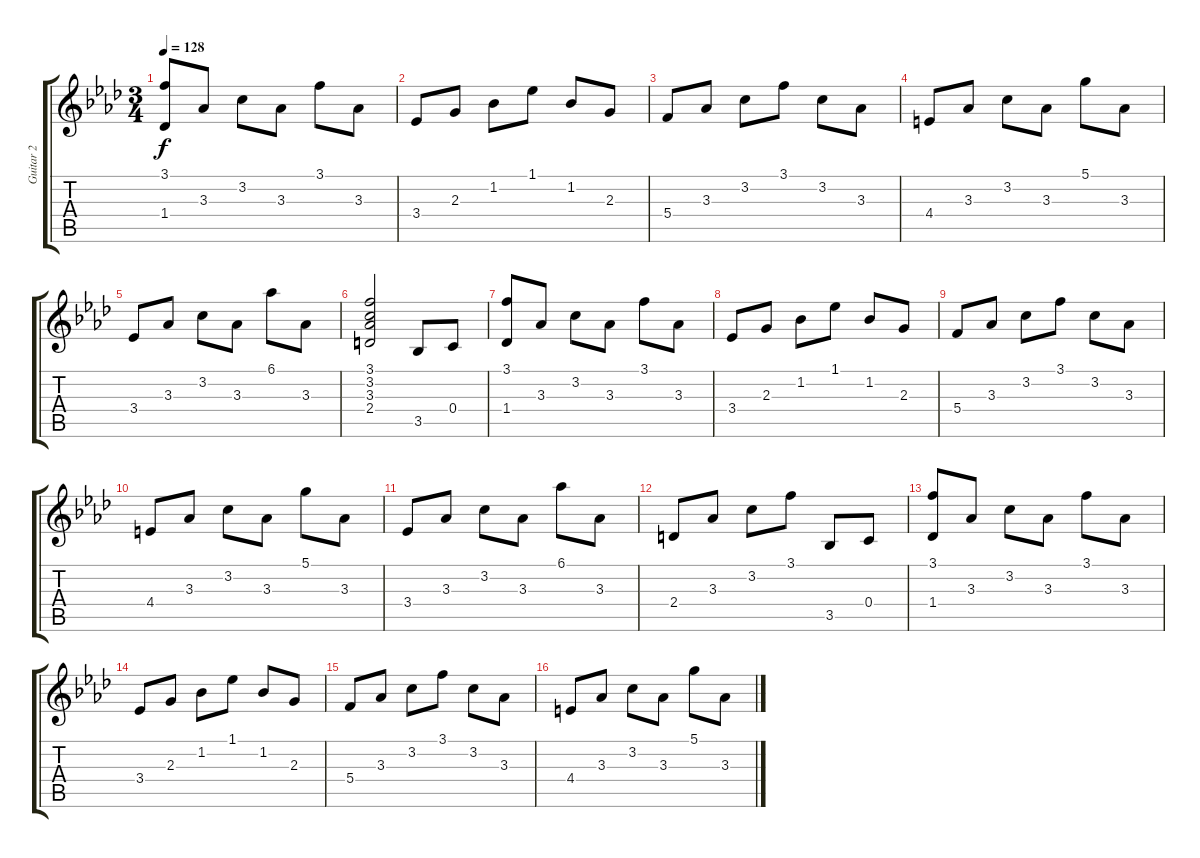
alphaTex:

\track ("Guitar 2" "Guitar 2") {instrument acousticguitarsteel}
\staff {score tabs}
\tuning (D4 A3 F3 C3 G2 D2) {hide}
\ts (3 4)
\tempo 128
\clef g2
\ks fminor
(3.1 1.4).8{dy f} 3.3.8 3.2.8 3.3.8 3.1.8 3.3.8 |
3.4.8 2.3.8 1.2.8 1.1.8 1.2.8 2.3.8 |
5.4.8 3.3.8 3.2.8 3.1.8 3.2.8 3.3.8 |
4.4.8 3.3.8 3.2.8 3.3.8 5.1.8 3.3.8 |
3.4.8 3.3.8 3.2.8 3.3.8 6.1.8 3.3.8 |
(3.1 3.2 3.3 2.4).2 3.5.8 0.4.8 |
(3.1 1.4).8 3.3.8 3.2.8 3.3.8 3.1.8 3.3.8 |
3.4.8 2.3.8 1.2.8 1.1.8 1.2.8 2.3.8 |
5.4.8 3.3.8 3.2.8 3.1.8 3.2.8 3.3.8 |
4.4.8 3.3.8 3.2.8 3.3.8 5.1.8 3.3.8 |
3.4.8 3.3.8 3.2.8 3.3.8 6.1.8 3.3.8 |
2.4.8 3.3.8 3.2.8 3.1.8 3.5.8 0.4.8 |
(3.1 1.4).8 3.3.8 3.2.8 3.3.8 3.1.8 3.3.8 |
3.4.8 2.3.8 1.2.8 1.1.8 1.2.8 2.3.8 |
5.4.8 3.3.8 3.2.8 3.1.8 3.2.8 3.3.8 |
4.4.8 3.3.8 3.2.8 3.3.8 5.1.8 3.3.8
